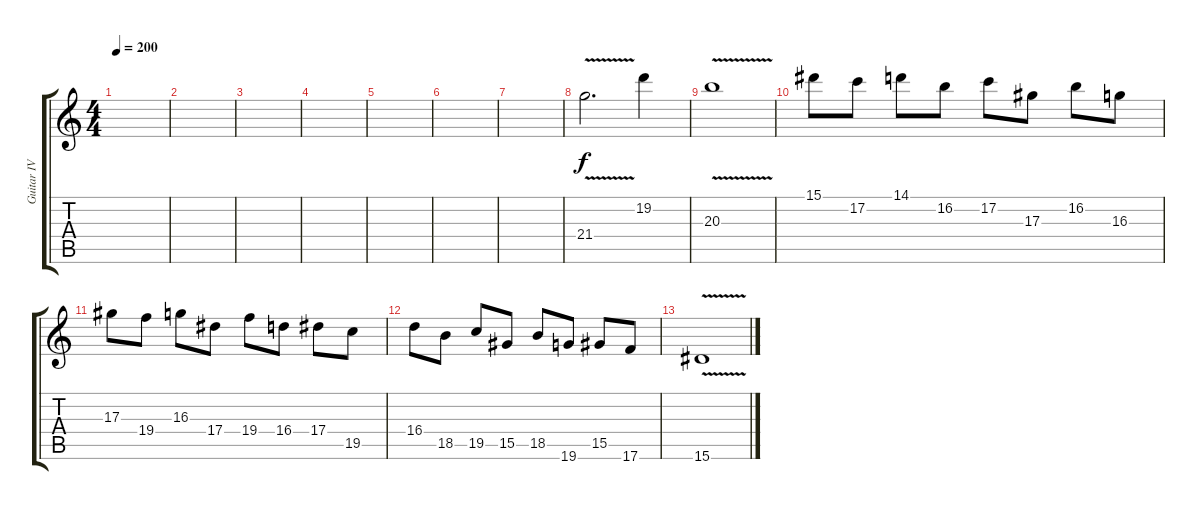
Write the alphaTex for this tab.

\track ("Guitar IV" "Guitar IV") {instrument distortionguitar}
\staff {score tabs}
\tuning (C4 G3 Eb3 Bb2 F2 C2) {hide}
\ts (4 4)
\tempo 200
\clef g2
\ks c
|
|
|
|
|
|
|
21.4{v}.2{d} 19.2.4 |
20.3{v}.1 |
15.1.8 17.2.8 14.1.8 16.2.8 17.2.8 17.3.8 16.2.8 16.3.8 |
17.3.8 19.4.8 16.3.8 17.4.8 19.4.8 16.4.8 17.4.8 19.5.8 |
16.4.8 18.5.8 19.5.8 15.5.8 18.5.8 19.6.8 15.5.8 17.6.8 |
15.6{v}.1
